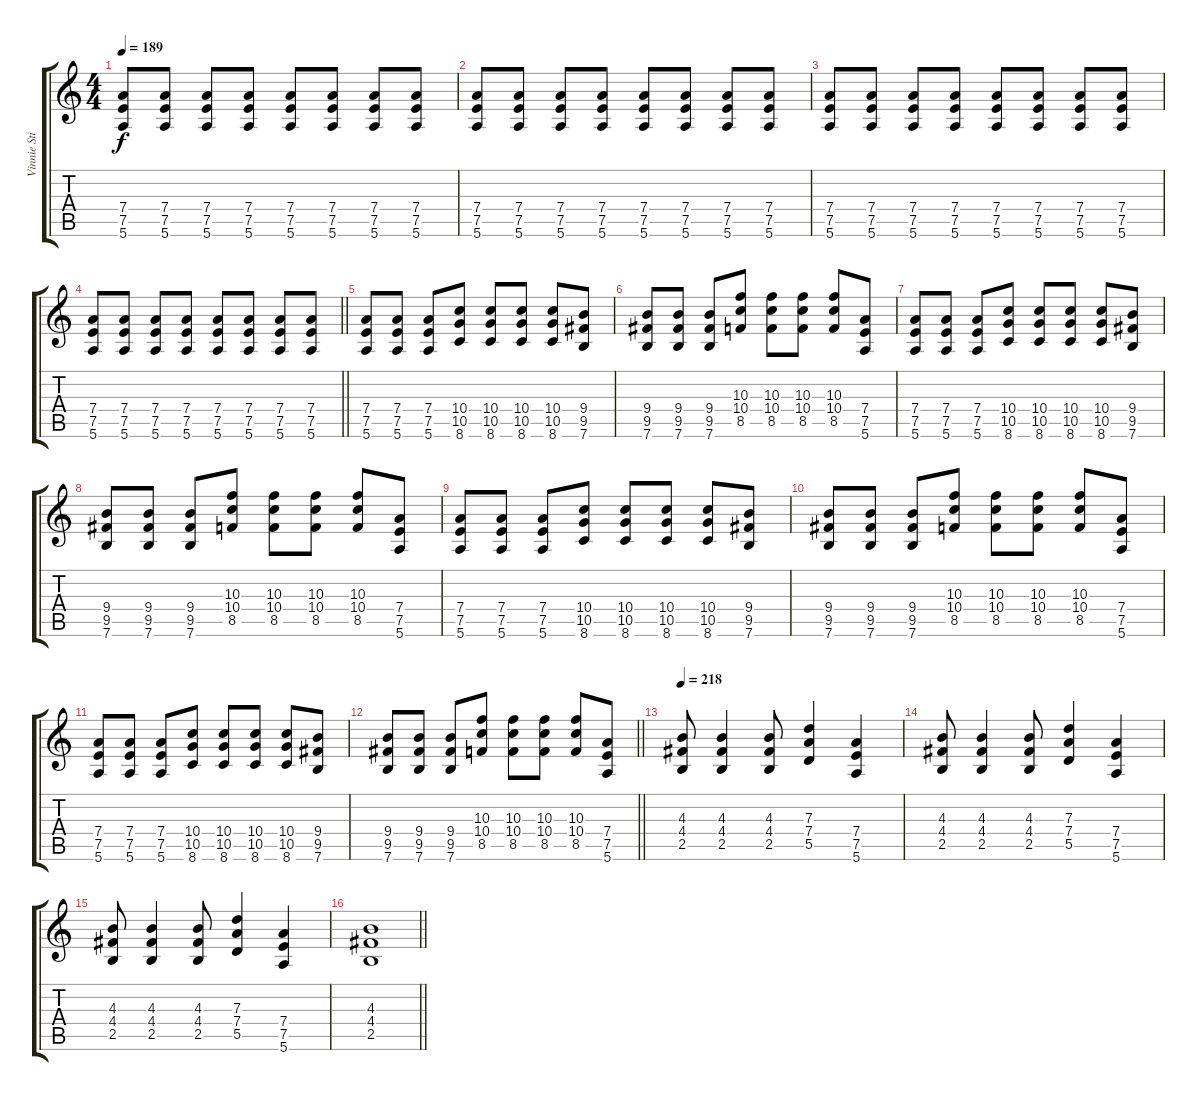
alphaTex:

\track ("Vinnie Stigma" "Vinnie Sti") {instrument distortionguitar}
\staff {score tabs}
\tuning (E4 B3 G3 D3 A2 E2) {hide}
\ts (4 4)
\section ("" "")
\tempo 189
\clef g2
\ks c
(7.4 7.5 5.6).8{dy f} (7.4 7.5 5.6).8 (7.4 7.5 5.6).8 (7.4 7.5 5.6).8 (7.4 7.5 5.6).8 (7.4 7.5 5.6).8 (7.4 7.5 5.6).8 (7.4 7.5 5.6).8 |
(7.4 7.5 5.6).8 (7.4 7.5 5.6).8 (7.4 7.5 5.6).8 (7.4 7.5 5.6).8 (7.4 7.5 5.6).8 (7.4 7.5 5.6).8 (7.4 7.5 5.6).8 (7.4 7.5 5.6).8 |
(7.4 7.5 5.6).8 (7.4 7.5 5.6).8 (7.4 7.5 5.6).8 (7.4 7.5 5.6).8 (7.4 7.5 5.6).8 (7.4 7.5 5.6).8 (7.4 7.5 5.6).8 (7.4 7.5 5.6).8 |
\barLineRight lightlight
(7.4 7.5 5.6).8 (7.4 7.5 5.6).8 (7.4 7.5 5.6).8 (7.4 7.5 5.6).8 (7.4 7.5 5.6).8 (7.4 7.5 5.6).8 (7.4 7.5 5.6).8 (7.4 7.5 5.6).8 |
\section ("" "")
(7.4 7.5 5.6).8 (7.4 7.5 5.6).8 (7.4 7.5 5.6).8 (10.4 10.5 8.6).8 (10.4 10.5 8.6).8 (10.4 10.5 8.6).8 (10.4 10.5 8.6).8 (9.4 9.5 7.6).8 |
(9.4 9.5 7.6).8 (9.4 9.5 7.6).8 (9.4 9.5 7.6).8 (10.3 10.4 8.5).8 (10.3 10.4 8.5).8 (10.3 10.4 8.5).8 (10.3 10.4 8.5).8 (7.4 7.5 5.6).8 |
(7.4 7.5 5.6).8 (7.4 7.5 5.6).8 (7.4 7.5 5.6).8 (10.4 10.5 8.6).8 (10.4 10.5 8.6).8 (10.4 10.5 8.6).8 (10.4 10.5 8.6).8 (9.4 9.5 7.6).8 |
(9.4 9.5 7.6).8 (9.4 9.5 7.6).8 (9.4 9.5 7.6).8 (10.3 10.4 8.5).8 (10.3 10.4 8.5).8 (10.3 10.4 8.5).8 (10.3 10.4 8.5).8 (7.4 7.5 5.6).8 |
(7.4 7.5 5.6).8 (7.4 7.5 5.6).8 (7.4 7.5 5.6).8 (10.4 10.5 8.6).8 (10.4 10.5 8.6).8 (10.4 10.5 8.6).8 (10.4 10.5 8.6).8 (9.4 9.5 7.6).8 |
(9.4 9.5 7.6).8 (9.4 9.5 7.6).8 (9.4 9.5 7.6).8 (10.3 10.4 8.5).8 (10.3 10.4 8.5).8 (10.3 10.4 8.5).8 (10.3 10.4 8.5).8 (7.4 7.5 5.6).8 |
(7.4 7.5 5.6).8 (7.4 7.5 5.6).8 (7.4 7.5 5.6).8 (10.4 10.5 8.6).8 (10.4 10.5 8.6).8 (10.4 10.5 8.6).8 (10.4 10.5 8.6).8 (9.4 9.5 7.6).8 |
\barLineRight lightlight
(9.4 9.5 7.6).8 (9.4 9.5 7.6).8 (9.4 9.5 7.6).8 (10.3 10.4 8.5).8 (10.3 10.4 8.5).8 (10.3 10.4 8.5).8 (10.3 10.4 8.5).8 (7.4 7.5 5.6).8 |
\section ("" "")
\tempo 218
(4.3 4.4 2.5).8 (4.3 4.4 2.5).4 (4.3 4.4 2.5).8 (7.3 7.4 5.5).4 (7.4 7.5 5.6).4 |
(4.3 4.4 2.5).8 (4.3 4.4 2.5).4 (4.3 4.4 2.5).8 (7.3 7.4 5.5).4 (7.4 7.5 5.6).4 |
(4.3 4.4 2.5).8 (4.3 4.4 2.5).4 (4.3 4.4 2.5).8 (7.3 7.4 5.5).4 (7.4 7.5 5.6).4 |
\barLineRight lightlight
(4.3 4.4 2.5).1
